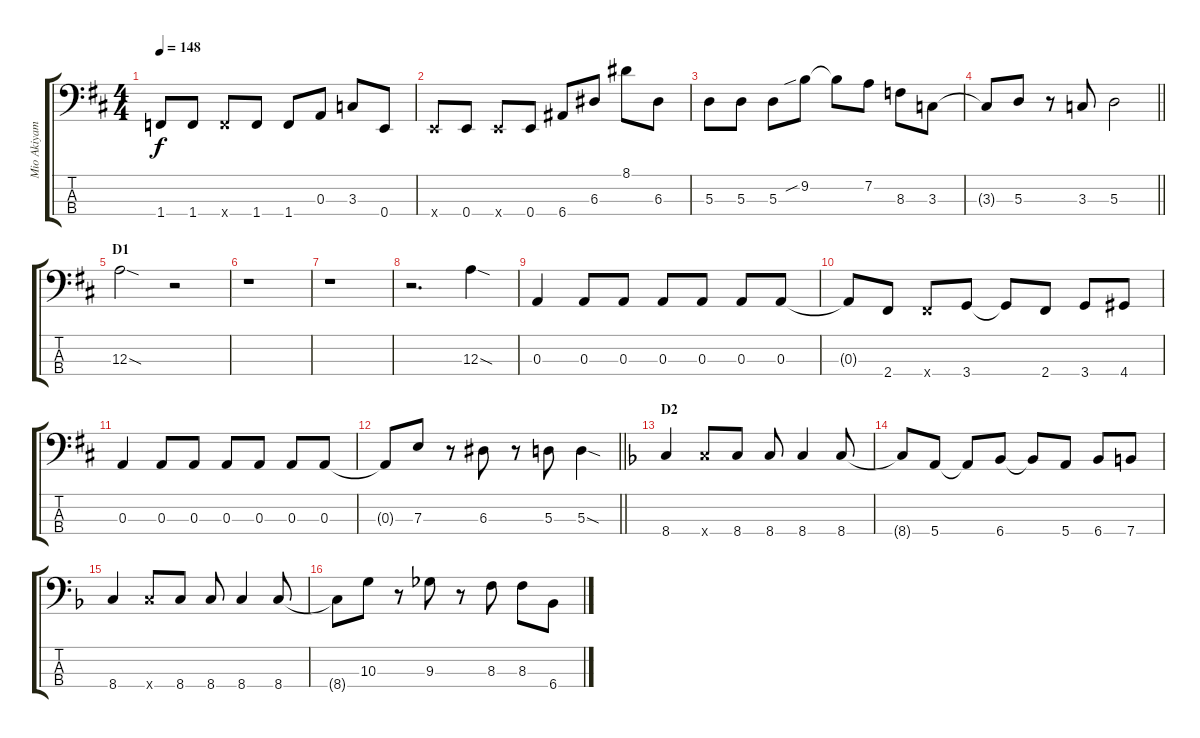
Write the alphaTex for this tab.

\track ("Mio Akiyama" "Mio Akiyam") {instrument electricbassfinger}
\staff {score tabs}
\tuning (G2 D2 A1 E1) {hide}
\ts (4 4)
\tempo 148
\clef f4
\ks d
1.4.8{dy f} 1.4.8 1.4{x}.8 1.4.8 1.4.8 0.3.8 3.3.8 0.4.8 |
0.4{x}.8 0.4.8 0.4{x}.8 0.4.8 6.4.8 6.3.8 8.1.8 6.3.8 |
5.3.8 5.3.8 5.3.8 9.2{sib}.8 9.2{t}.8 7.2.8 8.3.8 3.3.8 |
\barLineRight lightlight
3.3{t}.8 5.3.8 r.8 3.3.8 5.3.2 |
\section ("" "D1")
12.3{sod}.2 r.2 |
r.1 |
r.1 |
r.2{d} 12.3{sod}.4 |
0.3.4 0.3.8 0.3.8 0.3.8 0.3.8 0.3.8 0.3.8 |
0.3{t}.8 2.4.8 2.4{x}.8 3.4.8 3.4{t}.8 2.4.8 3.4.8 4.4.8 |
0.3.4 0.3.8 0.3.8 0.3.8 0.3.8 0.3.8 0.3.8 |
\barLineRight lightlight
0.3{t}.8 7.3.8 r.8 6.3.8 r.8 5.3.8 5.3{sod}.4 |
\section ("" "D2")
\ks f
8.4.4 8.4{x}.8 8.4.8 8.4.8 8.4.4 8.4.8 |
8.4{t}.8 5.4.8 5.4{t}.8 6.4.8 6.4{t}.8 5.4.8 6.4.8 7.4.8 |
8.4.4 8.4{x}.8 8.4.8 8.4.8 8.4.4 8.4.8 |
8.4{t}.8 10.3.8 r.8 9.3.8 r.8 8.3.8 8.3.8 6.4.8
